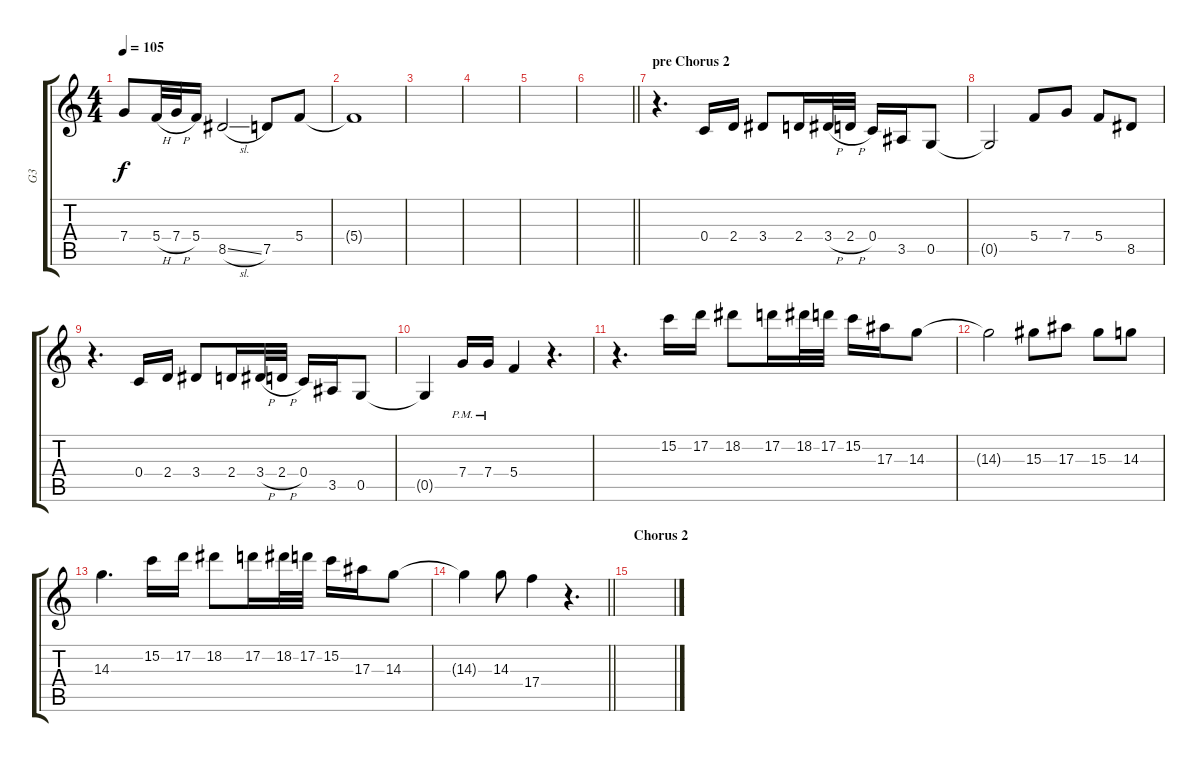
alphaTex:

\track ("G3" "G3") {instrument distortionguitar}
\staff {score tabs}
\tuning (D4 A3 F3 C3 G2 C2) {hide}
\ts (4 4)
\tempo 105
\clef g2
\ks c
7.4.8{dy f} 5.4{h}.32 7.4{h}.32 5.4.16 8.5{sl}.2 7.5.8 5.4.8 |
5.4{t}.1 |
|
|
|
\barLineRight lightlight
|
\section ("" "pre Chorus 2")
r.4{d} 0.4.16 2.4.16 3.4.8 2.4.16 3.4{h}.32 2.4{h}.32 0.4.16 3.5.16 0.5.8 |
0.5{t}.2 5.4.8 7.4.8 5.4.8 8.5.8 |
r.4{d} 0.4.16 2.4.16 3.4.8 2.4.16 3.4{h}.32 2.4{h}.32 0.4.16 3.5.16 0.5.8 |
0.5{t}.4 7.4{pm}.16 7.4{pm}.16 5.4.4 r.4{d} |
r.4{d} 15.2.16 17.2.16 18.2.8 17.2.16 18.2.32 17.2.32 15.2.16 17.3.16 14.3.8 |
14.3{t}.2 15.3.8 17.3.8 15.3.8 14.3.8 |
14.3.4{d} 15.2.16 17.2.16 18.2.8 17.2.16 18.2.32 17.2.32 15.2.16 17.3.16 14.3.8 |
\barLineRight lightlight
14.3{t}.4 14.3.8 17.4.4 r.4{d} |
\section ("" "Chorus 2")
